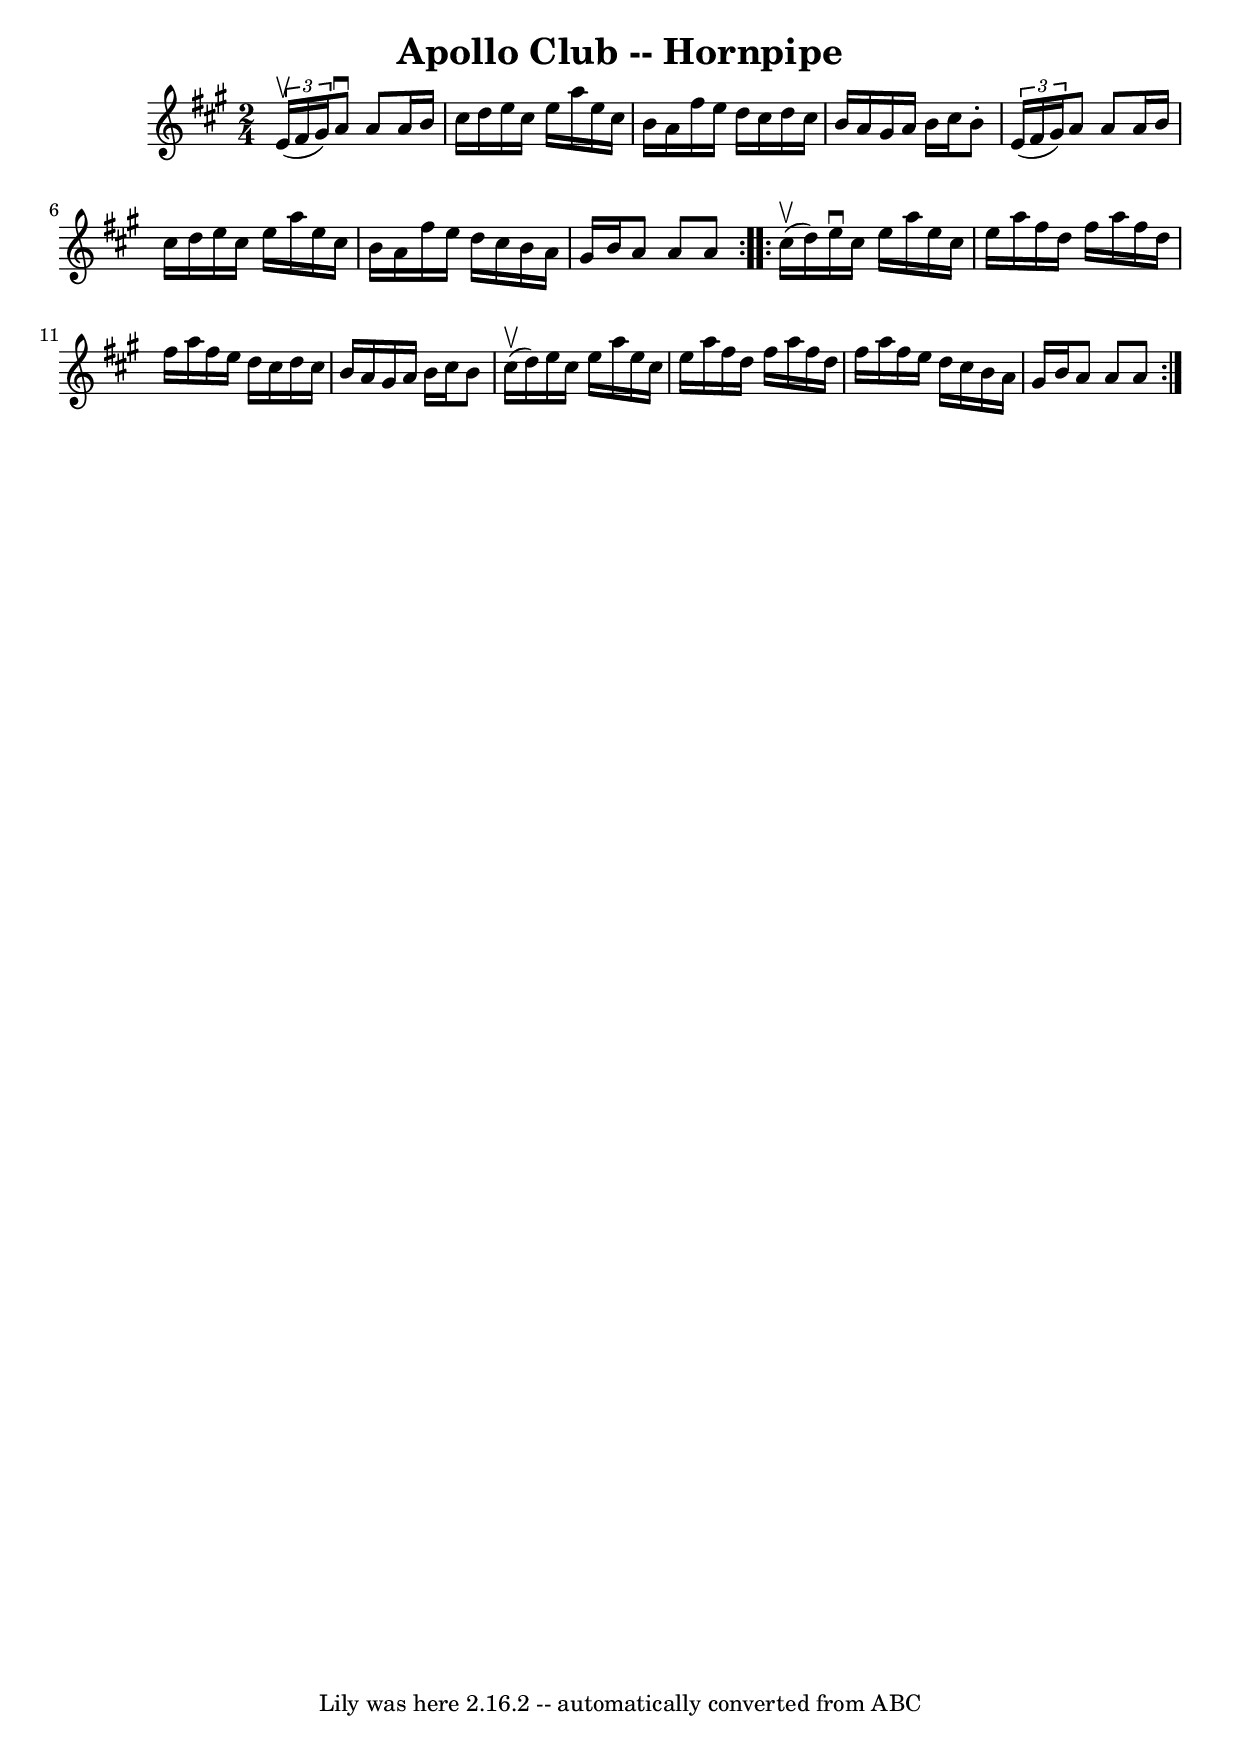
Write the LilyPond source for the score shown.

\version "2.16.2"
\include "Mammoth.ily"
\header {
  %% book = "Cole's 1000 Fiddle Tunes"
 crossRefNumber = "1"
 footnotes = ""
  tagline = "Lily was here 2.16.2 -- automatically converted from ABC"
  title = "Apollo Club -- Hornpipe"

}
voicedefault =  {



  \repeat volta 2 {

    \time 2/4 
    \key a \major
    \times 2/3 { e'16 (^\upbow fis'16 gis'16) 
 	       }  |
 a'8^\downbow a'8 a'16 b'16 cis''16 d''16  |
 e''16 cis''16 e''16 a''16 e''16 cis''16 b'16 a'16    |
 fis''16 e''16 d''16 cis''16 d''16 cis''16 b'16 a'16   |
 gis'16 a'16 b'16 cis''16 b'8-.   \times 2/3 {   
 e'16 (fis'16 gis'16)      }  |
 a'8 a'8 a'16 b'16 cis''16 d''16   |
 e''16 cis''16 e''16 a''16 e''16 cis''16 b'16 a'16   |
 fis''16 e''16 d''16 cis''16 b'16 a'16 gis'16 b'16   |
 a'8 a'8 a'8  
  }     

  \repeat volta 2 { cis''16 (^\upbow d''16)  |
 e''16^\downbow cis''16 e''16 a''16 e''16 cis''16 e''16 a''16   |
 fis''16 d''16 fis''16 a''16 fis''16 d''16 fis''16 a''16    |
 fis''16 e''16 d''16 cis''16 d''16 cis''16 b'16 a'16   |
 gis'16 a'16 b'16 cis''16 b'8 cis''16 (^\upbow d''16)  |
 e''16 cis''16 e''16 a''16 e''16 cis''16 e''16 a''16   |
 fis''16 d''16 fis''16 a''16 fis''16 d''16 fis''16 a''16   |
 fis''16 e''16 d''16 cis''16 b'16 a'16 gis'16 b'16   |
 a'8 a'8 a'8  
  }   

}

\score{
  <<

    \context Staff="default"
    {
      \voicedefault 
      
    }

  >>
  \layout {
    
  }
  \midi {
  }

}
